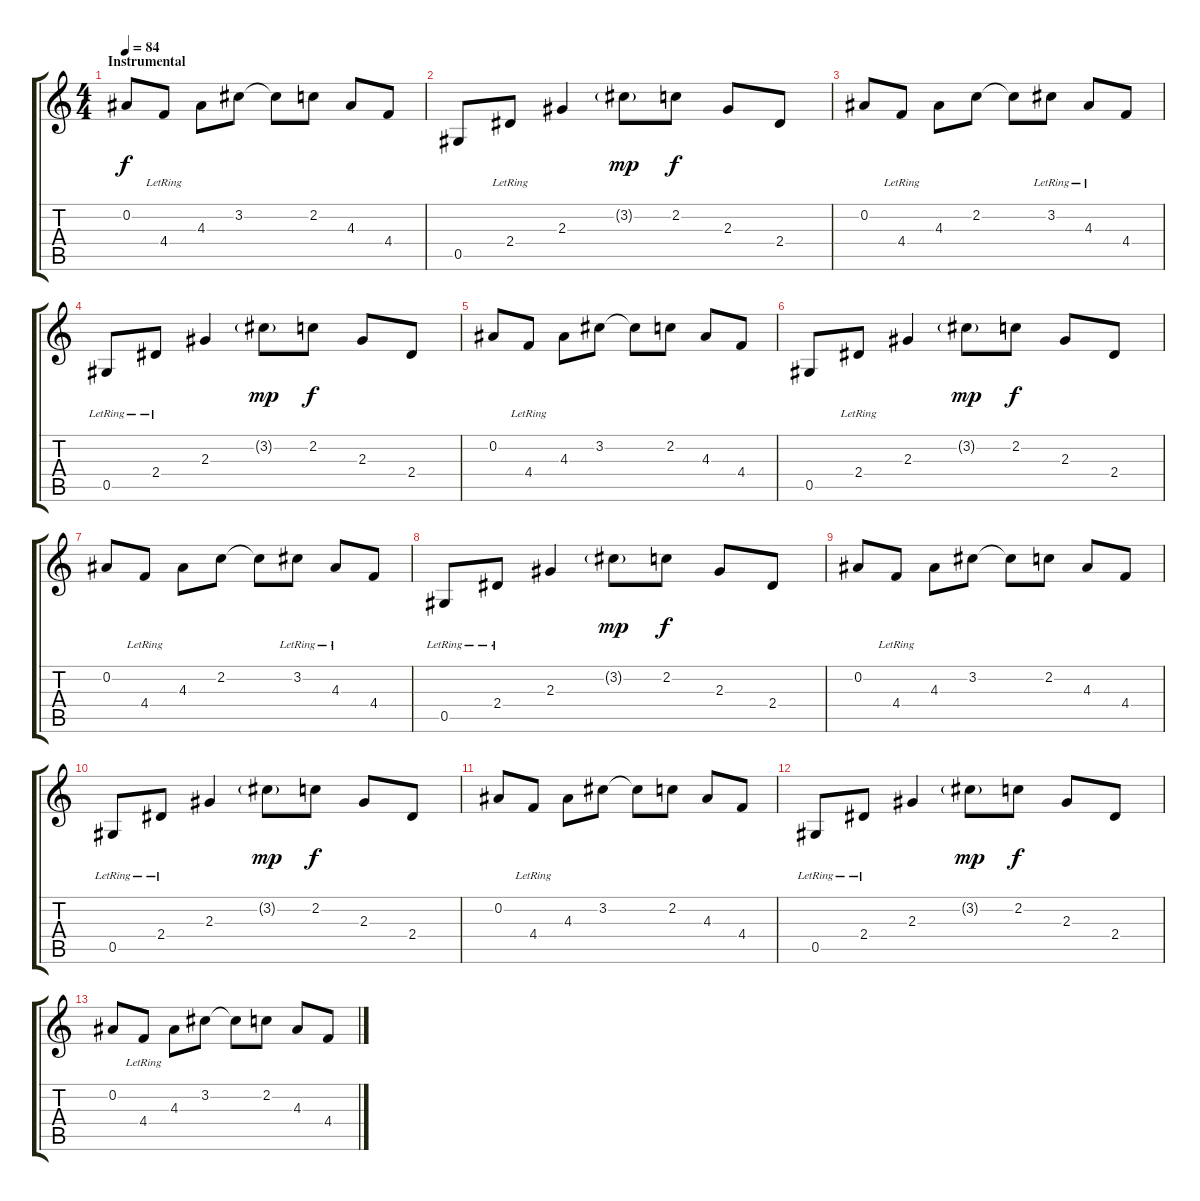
\track "" {instrument acousticguitarsteel}
\staff {score tabs}
\tuning (Eb4 Bb3 Gb3 Db3 Ab2 Eb2) {hide}
\ts (4 4)
\section ("" "Instrumental")
\tempo 84
\clef g2
\ks c
0.2.8{dy f} 4.4{lr}.8 4.3.8 3.2.8 3.2{t}.8 2.2.8 4.3.8 4.4.8 |
0.5.8 2.4{lr}.8 2.3.4 3.2{g}.8{dy mp} 2.2.8{dy f} 2.3.8 2.4.8 |
0.2.8 4.4{lr}.8 4.3.8 2.2.8 2.2{t}.8 3.2{lr}.8 4.3{lr}.8 4.4.8 |
0.5{lr}.8 2.4{lr}.8 2.3.4 3.2{g}.8{dy mp} 2.2.8{dy f} 2.3.8 2.4.8 |
0.2.8 4.4{lr}.8 4.3.8 3.2.8 3.2{t}.8 2.2.8 4.3.8 4.4.8 |
0.5.8 2.4{lr}.8 2.3.4 3.2{g}.8{dy mp} 2.2.8{dy f} 2.3.8 2.4.8 |
0.2.8 4.4{lr}.8 4.3.8 2.2.8 2.2{t}.8 3.2{lr}.8 4.3{lr}.8 4.4.8 |
0.5{lr}.8 2.4{lr}.8 2.3.4 3.2{g}.8{dy mp} 2.2.8{dy f} 2.3.8 2.4.8 |
0.2.8 4.4{lr}.8 4.3.8 3.2.8 3.2{t}.8 2.2.8 4.3.8 4.4.8 |
0.5{lr}.8 2.4{lr}.8 2.3.4 3.2{g}.8{dy mp} 2.2.8{dy f} 2.3.8 2.4.8 |
0.2.8 4.4{lr}.8 4.3.8 3.2.8 3.2{t}.8 2.2.8 4.3.8 4.4.8 |
0.5{lr}.8 2.4{lr}.8 2.3.4 3.2{g}.8{dy mp} 2.2.8{dy f} 2.3.8 2.4.8 |
0.2.8 4.4{lr}.8 4.3.8 3.2.8 3.2{t}.8 2.2.8 4.3.8 4.4.8
